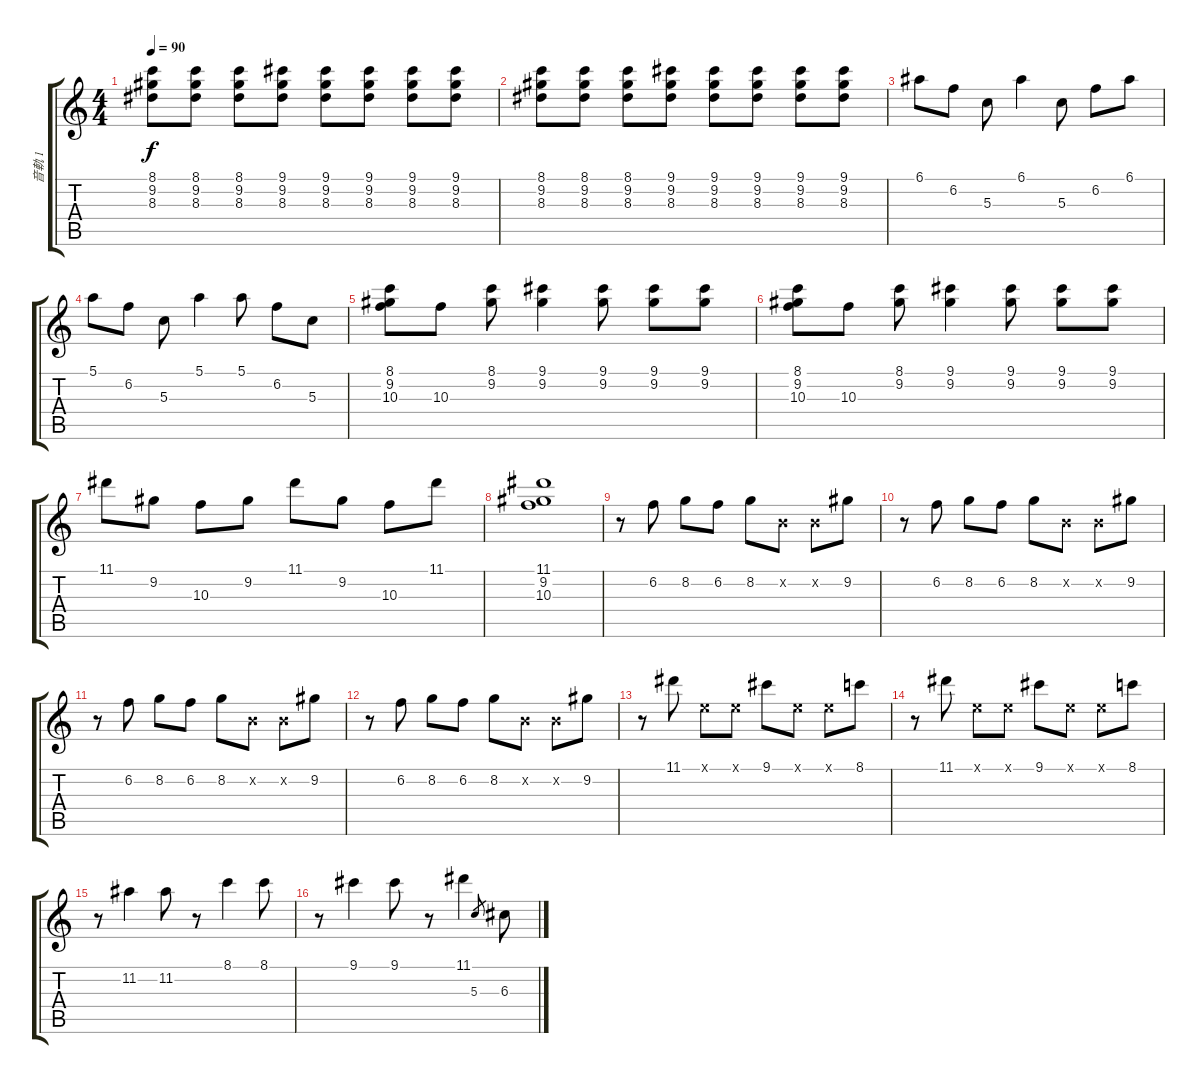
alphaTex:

\track ("音軌 1" "音軌 1") {instrument electricguitarjazz}
\staff {score tabs}
\tuning (E4 B3 G3 D3 A2 E2) {hide}
\ts (4 4)
\tempo 90
\clef g2
\ks c
(8.1 9.2 8.3).8{dy f} (8.1 9.2 8.3).8 (8.1 9.2 8.3).8 (9.1 9.2 8.3).8 (9.1 9.2 8.3).8 (9.1 9.2 8.3).8 (9.1 9.2 8.3).8 (9.1 9.2 8.3).8 |
(8.1 9.2 8.3).8 (8.1 9.2 8.3).8 (8.1 9.2 8.3).8 (9.1 9.2 8.3).8 (9.1 9.2 8.3).8 (9.1 9.2 8.3).8 (9.1 9.2 8.3).8 (9.1 9.2 8.3).8 |
6.1.8 6.2.8 5.3.8 6.1.4 5.3.8 6.2.8 6.1.8 |
5.1.8 6.2.8 5.3.8 5.1.4 5.1.8 6.2.8 5.3.8 |
(8.1 9.2 10.3).8 10.3.8 (8.1 9.2).8 (9.1 9.2).4 (9.1 9.2).8 (9.1 9.2).8 (9.1 9.2).8 |
(8.1 9.2 10.3).8 10.3.8 (8.1 9.2).8 (9.1 9.2).4 (9.1 9.2).8 (9.1 9.2).8 (9.1 9.2).8 |
11.1.8 9.2.8 10.3.8 9.2.8 11.1.8 9.2.8 10.3.8 11.1.8 |
(11.1 9.2 10.3).1 |
r.8 6.2.8 8.2.8 6.2.8 8.2.8 0.2{x}.8 0.2{x}.8 9.2.8 |
r.8 6.2.8 8.2.8 6.2.8 8.2.8 0.2{x}.8 0.2{x}.8 9.2.8 |
r.8 6.2.8 8.2.8 6.2.8 8.2.8 0.2{x}.8 0.2{x}.8 9.2.8 |
r.8 6.2.8 8.2.8 6.2.8 8.2.8 0.2{x}.8 0.2{x}.8 9.2.8 |
r.8 11.1.8 0.1{x}.8 0.1{x}.8 9.1.8 0.1{x}.8 0.1{x}.8 8.1.8 |
r.8 11.1.8 0.1{x}.8 0.1{x}.8 9.1.8 0.1{x}.8 0.1{x}.8 8.1.8 |
r.8 11.2.4 11.2.8 r.8 8.1.4 8.1.8 |
r.8 9.1.4 9.1.8 r.8 11.1.4 5.3.8{gr} 6.3.8
